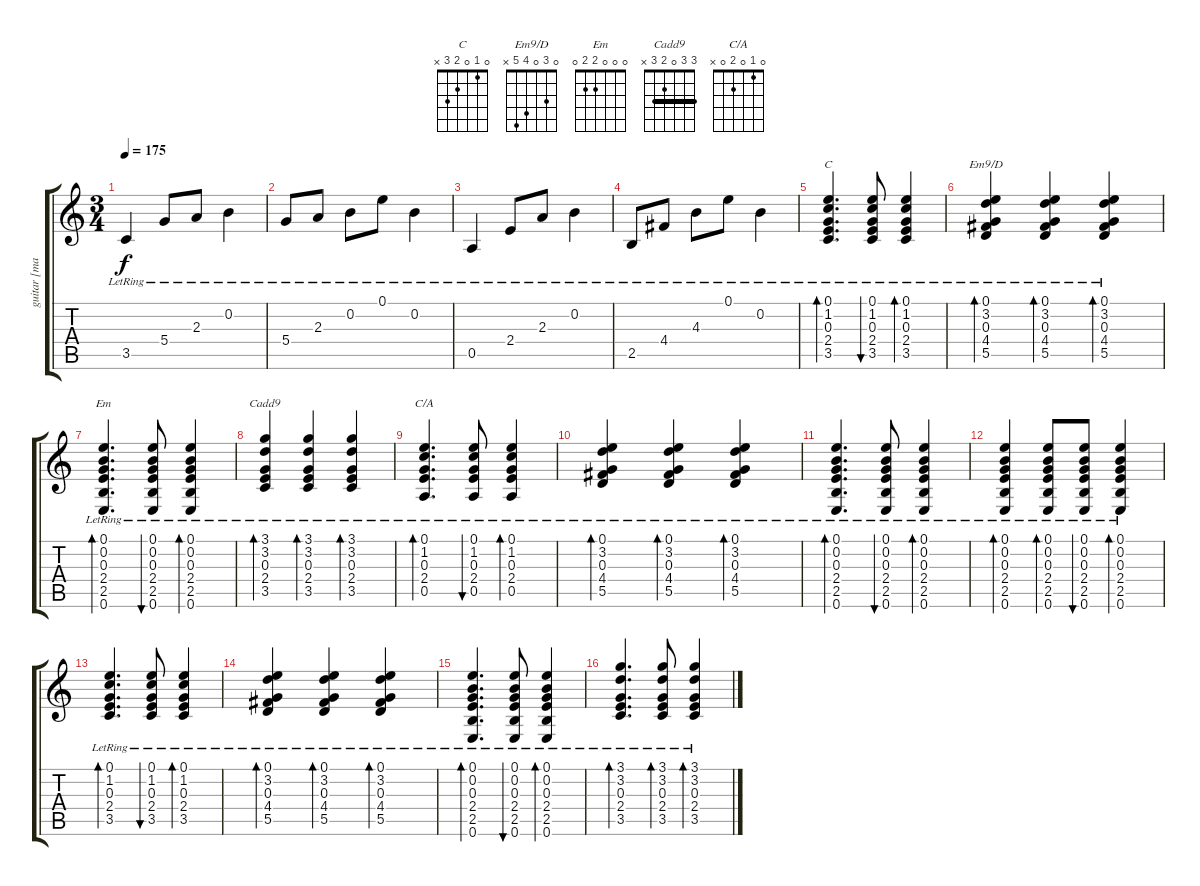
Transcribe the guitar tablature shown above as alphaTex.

\track ("guitar [maneki]" "guitar [ma") {instrument distortionguitar}
\staff {score tabs}
\tuning (E4 B3 G3 D3 A2 E2) {hide}
\chord ("C" 0 1 0 2 3 x)
\chord ("Em9/D" 0 3 0 4 5 x)
\chord ("Em" 0 0 0 2 2 0)
\chord ("Cadd9" 3 3 0 2 3 x) {barre 3}
\chord ("C/A" 0 1 0 2 0 x)
\ts (3 4)
\tempo 175
\clef g2
\ks c
3.5{lr}.4{dy f} 5.4{lr}.8 2.3{lr}.8 0.2{lr}.4 |
5.4{lr}.8 2.3{lr}.8 0.2{lr}.8 0.1{lr}.8 0.2{lr}.4 |
0.5{lr}.4 2.4{lr}.8 2.3{lr}.8 0.2{lr}.4 |
2.5{lr}.8 4.4{lr}.8 4.3{lr}.8 0.1{lr}.8 0.2{lr}.4 |
(0.1{lr} 1.2{lr} 0.3{lr} 2.4{lr} 3.5{lr}).4{d bd 60 ch "C"} (0.1{lr} 1.2{lr} 0.3{lr} 2.4{lr} 3.5{lr}).8{bu 60} (0.1{lr} 1.2{lr} 0.3{lr} 2.4{lr} 3.5{lr}).4{bd 60} |
(0.1{lr} 3.2{lr} 0.3{lr} 4.4{lr} 5.5{lr}).4{bd 60 ch "Em9/D"} (0.1{lr} 3.2{lr} 0.3{lr} 4.4{lr} 5.5{lr}).4{bd 60} (0.1{lr} 3.2{lr} 0.3{lr} 4.4{lr} 5.5{lr}).4{bd 60} |
(0.1{lr} 0.2{lr} 0.3{lr} 2.4{lr} 2.5{lr} 0.6{lr}).4{d bd 60 ch "Em"} (0.1{lr} 0.2{lr} 0.3{lr} 2.4{lr} 2.5{lr} 0.6{lr}).8{bu 60} (0.1{lr} 0.2{lr} 0.3{lr} 2.4{lr} 2.5{lr} 0.6{lr}).4{bd 60} |
(3.1{lr} 3.2{lr} 0.3{lr} 2.4{lr} 3.5{lr}).4{bd 60 ch "Cadd9"} (3.1{lr} 3.2{lr} 0.3{lr} 2.4{lr} 3.5{lr}).4{bd 60} (3.1{lr} 3.2{lr} 0.3{lr} 2.4{lr} 3.5{lr}).4{bd 60} |
(0.1{lr} 1.2{lr} 0.3{lr} 2.4{lr} 0.5{lr}).4{d bd 60 ch "C/A"} (0.1{lr} 1.2{lr} 0.3{lr} 2.4{lr} 0.5{lr}).8{bu 60} (0.1{lr} 1.2{lr} 0.3{lr} 2.4{lr} 0.5{lr}).4{bd 60} |
(0.1{lr} 3.2{lr} 0.3{lr} 4.4{lr} 5.5).4{bd 60} (0.1{lr} 3.2{lr} 0.3{lr} 4.4{lr} 5.5{lr}).4{bd 60} (0.1{lr} 3.2{lr} 0.3{lr} 4.4{lr} 5.5{lr}).4{bd 60} |
(0.1{lr} 0.2{lr} 0.3{lr} 2.4{lr} 2.5{lr} 0.6{lr}).4{d bd 60} (0.1{lr} 0.2{lr} 0.3{lr} 2.4{lr} 2.5{lr} 0.6{lr}).8{bu 60} (0.1{lr} 0.2{lr} 0.3{lr} 2.4{lr} 2.5{lr} 0.6{lr}).4{bd 60} |
(0.1{lr} 0.2{lr} 0.3{lr} 2.4{lr} 2.5{lr} 0.6{lr}).4{bd 60} (0.1{lr} 0.2{lr} 0.3{lr} 2.4{lr} 2.5{lr} 0.6{lr}).8{bd 60} (0.1{lr} 0.2{lr} 0.3{lr} 2.4{lr} 2.5{lr} 0.6{lr}).8{bu 60} (0.1{lr} 0.2{lr} 0.3{lr} 2.4{lr} 2.5{lr} 0.6{lr}).4{bd 60} |
(0.1{lr} 1.2{lr} 0.3{lr} 2.4{lr} 3.5{lr}).4{d bd 60} (0.1{lr} 1.2{lr} 0.3{lr} 2.4{lr} 3.5{lr}).8{bu 60} (0.1{lr} 1.2{lr} 0.3{lr} 2.4{lr} 3.5{lr}).4{bd 60} |
(0.1{lr} 3.2{lr} 0.3{lr} 4.4{lr} 5.5{lr}).4{bd 60} (0.1{lr} 3.2{lr} 0.3{lr} 4.4{lr} 5.5{lr}).4{bd 60} (0.1{lr} 3.2{lr} 0.3{lr} 4.4{lr} 5.5{lr}).4{bd 60} |
(0.1{lr} 0.2{lr} 0.3{lr} 2.4{lr} 2.5{lr} 0.6{lr}).4{d bd 60} (0.1{lr} 0.2{lr} 0.3{lr} 2.4{lr} 2.5{lr} 0.6{lr}).8{bu 60} (0.1{lr} 0.2{lr} 0.3{lr} 2.4{lr} 2.5{lr} 0.6{lr}).4{bd 60} |
(3.1{lr} 3.2{lr} 0.3{lr} 2.4{lr} 3.5{lr}).4{d bd 60} (3.1{lr} 3.2{lr} 0.3{lr} 2.4{lr} 3.5{lr}).8{bd 60} (3.1{lr} 3.2{lr} 0.3{lr} 2.4{lr} 3.5{lr}).4{bd 60}
